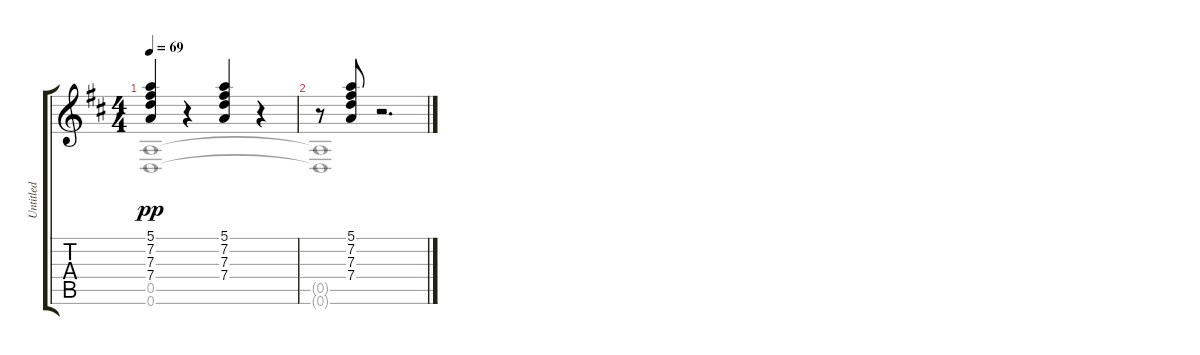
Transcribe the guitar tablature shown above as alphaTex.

\track ("Untitled" "Untitled") {instrument acousticguitarsteel}
\staff {score tabs}
\tuning (E4 B3 G3 D3 A2 D2) {hide}
\voice
\ts (4 4)
\tempo 69
\clef g2
\ks d
(5.1 7.2 7.3 7.4).4{dy pp} r.4 (5.1 7.2 7.3 7.4).4 r.4 |
r.8 (5.1 7.2 7.3 7.4).8 r.2{d}
\voice
\clef g2
\ottava regular
\simile none
\ks d
(0.5{t} 0.6{t}).1{dy pp} |
(0.5{t} 0.6{t}).1
